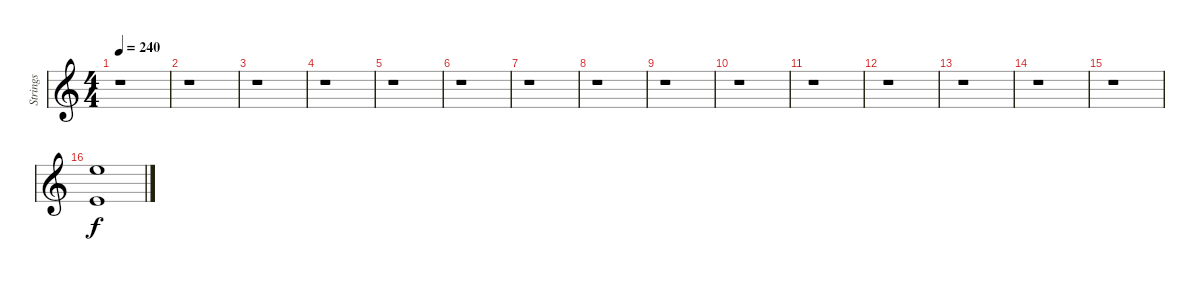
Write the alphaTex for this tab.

\track ("Strings" "Strings") {instrument stringensemble1}
\staff {score}
\tuning (E4 B3 G3 D3 A2 E2) {hide}
\ts (4 4)
\tempo 240
\clef g2
\ks c
r.1{dy f} |
r.1 |
r.1 |
r.1 |
r.1 |
r.1 |
r.1 |
r.1 |
r.1 |
r.1 |
r.1 |
r.1 |
r.1 |
r.1 |
r.1 |
(12.1 9.3).1
